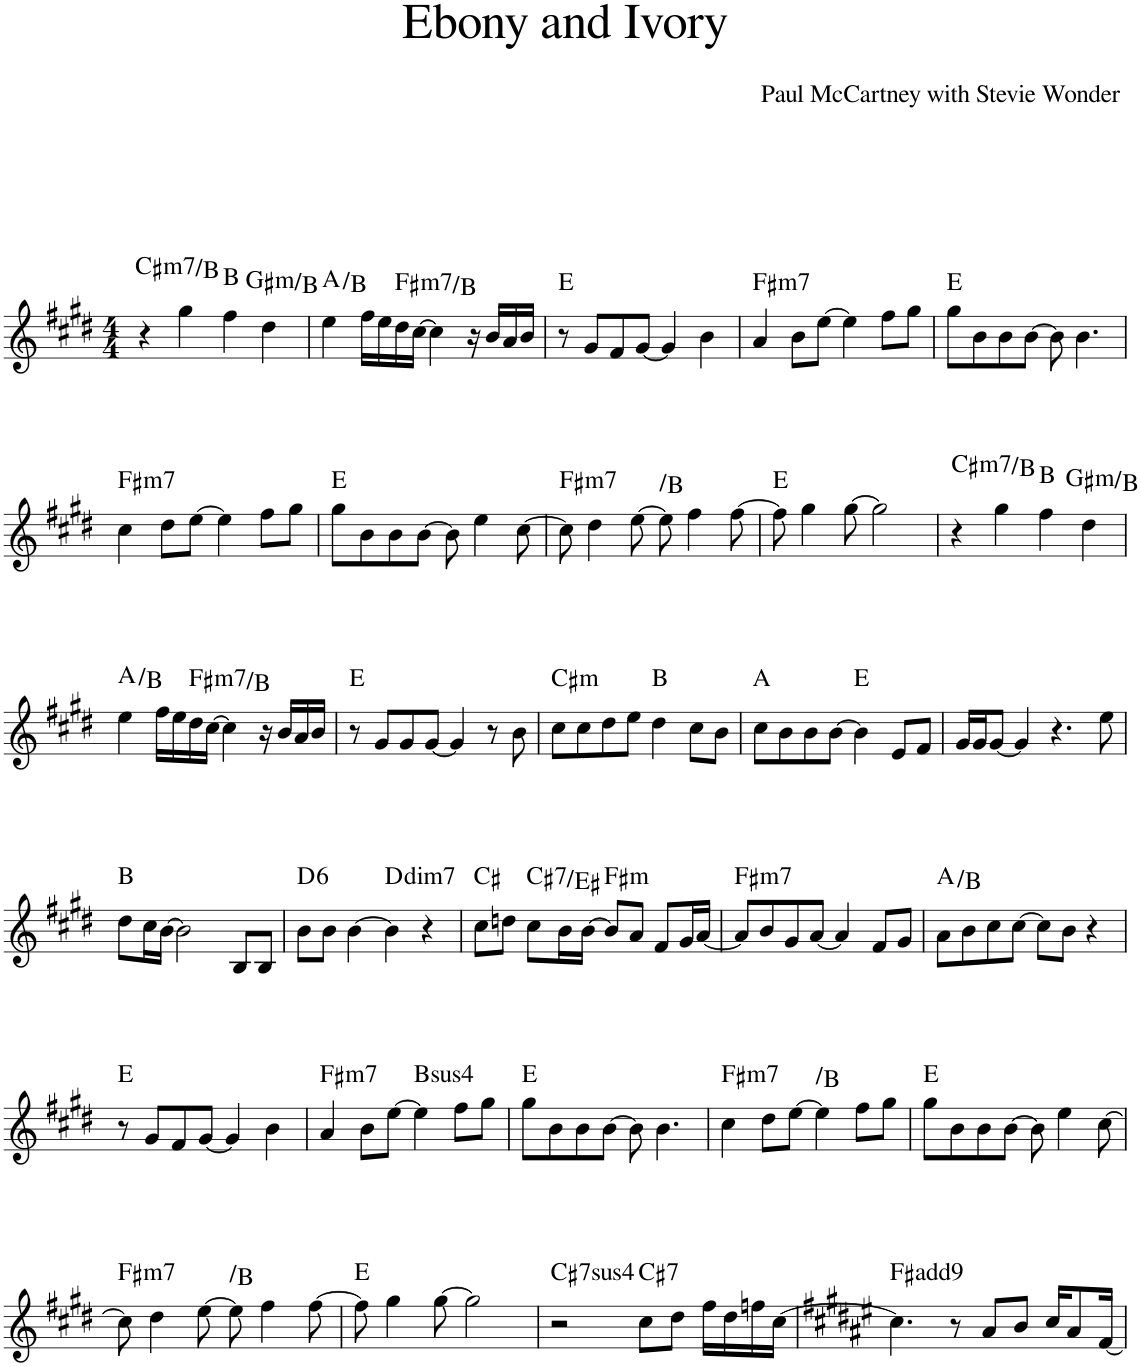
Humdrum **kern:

**kern	**harte
*part1	*part1
*staff1	*
*I"Piano	*
*I'Pno.	*
*clefG2	*
*k[f#c#g#d#]	*
*M4/4	*
=1	=1
4r	.
!	!LO:H:kt=m7
4gg#\	C#:min7/b7
4ff#\	B:maj
!	!LO:H:kt=m
4dd#\	G#:min/b3
=2	=2
4ee\	A:maj/2
16ff#\LL	.
16ee\	.
!	!LO:H:kt=m7
16dd#\	F#:min7/4
[16cc#\JJ	.
4cc#\]	.
16r	.
16b/LL	.
16a/	.
16b/JJ	.
=3	=3
8r	E:maj
8g#/L	.
8f#/	.
[8g#/J	.
4g#/]	.
4b\	.
=4	=4
!	!LO:H:kt=m7
4a/	F#:min7
8b\L	.
[8ee\J	.
4ee\]	.
8ff#\L	.
8gg#\J	.
=5	=5
8gg#\L	E:maj
8b\	.
8b\	.
[8b\J	.
8b\]	.
4.b\	.
!!LO:LB:g=z
=6	=6
!	!LO:H:kt=m7
4cc#\	F#:min7
8dd#\L	.
[8ee\J	.
4ee\]	.
8ff#\L	.
8gg#\J	.
=7	=7
8gg#\L	E:maj
8b\	.
8b\	.
[8b\J	.
8b\]	.
4ee\	.
[8cc#\	.
=8	=8
!	!LO:H:kt=m7
8cc#\]	F#:min7
4dd#\	.
[8ee\	.
!	!LO:H:kt=N.C.
8ee\]	N
4ff#\	.
[8ff#\	.
=9	=9
8ff#\]	E:maj
4gg#\	.
[8gg#\	.
2gg#\]	.
=10	=10
4r	.
!	!LO:H:kt=m7
4gg#\	C#:min7/b7
4ff#\	B:maj
!	!LO:H:kt=m
4dd#\	G#:min/b3
!!LO:LB:g=z
=11	=11
4ee\	A:maj/2
16ff#\LL	.
16ee\	.
!	!LO:H:kt=m7
16dd#\	F#:min7/4
[16cc#\JJ	.
4cc#\]	.
16r	.
16b/LL	.
16a/	.
16b/JJ	.
=12	=12
8r	E:maj
8g#/L	.
8g#/	.
[8g#/J	.
4g#/]	.
8r	.
8b\	.
=13	=13
!	!LO:H:kt=m
8cc#\L	C#:min
8cc#\	.
8dd#\	.
8ee\J	.
4dd#\	B:maj
8cc#\L	.
8b\J	.
=14	=14
8cc#\L	A:maj
8b\	.
8b\	.
[8b\J	.
4b\]	E:maj
8e/L	.
8f#/J	.
=15	=15
16g#/LL	.
16g#/J	.
[8g#/J	.
4g#/]	.
4.r	.
8ee\	.
!!LO:LB:g=z
=16	=16
8dd#\L	B:maj
16cc#\L	.
[16b\JJ	.
2b\]	.
8B/L	.
8B/J	.
=17	=17
!	!LO:H:kt=6
8b\L	D:maj6
8b\J	.
[4b\	.
!	!LO:H:kt=dim7
4b\]	D:dim7
4r	.
=18	=18
8cc#\L	C#:maj
8ddn\J	.
!	!LO:H:kt=7
8cc#\L	C#:7/3
16b\L	.
[16b\JJ	.
!	!LO:H:kt=m
8b/L]	F#:min
8a/J	.
8f#/L	.
16g#/L	.
[16a/JJ	.
=19	=19
!	!LO:H:kt=m7
8a/L]	F#:min7
8b/	.
8g#/	.
[8a/J	.
4a/]	.
8f#/L	.
8g#/J	.
=20	=20
8a\L	A:maj/2
8b\	.
8cc#\	.
[8cc#\J	.
8cc#\L]	.
8b\J	.
4r	.
!!LO:LB:g=z
=21	=21
8r	E:maj
8g#/L	.
8f#/	.
[8g#/J	.
4g#/]	.
4b\	.
=22	=22
!	!LO:H:kt=m7
4a/	F#:min7
8b\L	.
[8ee\J	.
!	!LO:H:kt=4
4ee\]	B:sus4
8ff#\L	.
8gg#\J	.
=23	=23
8gg#\L	E:maj
8b\	.
8b\	.
[8b\J	.
8b\]	.
4.b\	.
=24	=24
!	!LO:H:kt=m7
4cc#\	F#:min7
8dd#\L	.
[8ee\J	.
!	!LO:H:kt=N.C.
4ee\]	N
8ff#\L	.
8gg#\J	.
=25	=25
8gg#\L	E:maj
8b\	.
8b\	.
[8b\J	.
8b\]	.
4ee\	.
[8cc#\	.
!!LO:LB:g=z
=26	=26
!	!LO:H:kt=m7
8cc#\]	F#:min7
4dd#\	.
[8ee\	.
!	!LO:H:kt=N.C.
8ee\]	N
4ff#\	.
[8ff#\	.
=27	=27
8ff#\]	E:maj
4gg#\	.
[8gg#\	.
2gg#\]	.
=28	=28
!	!LO:H:kt=74
2r	C#:sus4(7)
!	!LO:H:kt=7
8cc#\L	C#:7
8dd#\J	.
16ff#\LL	.
16dd#\	.
16ffn\	.
[16cc#\JJ	.
=29	=29
*k[f#c#g#d#a#e#]	*
4.cc#\]	F#:maj(9)
8r	.
8a#/L	.
8b/J	.
16cc#/KL	.
8a#/	.
[16f#/Jk	.
=	=
*-	*-
